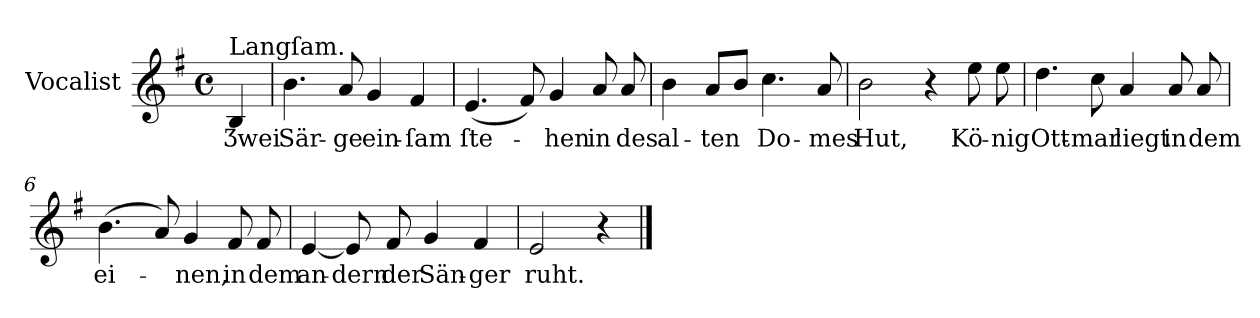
**kern	**text
*part1	*part1
*staff1	*staff1
*I"Vocalist	*
*clefG2	*
*k[f#]	*
*e:	*
*M4/4	*
*met(c)	*
=	=
!LO:TX:a:t=Langſam.	!
4B	Ʒwei
=1	=1
4.b	Sär-
8a	-ge
4g	ein-
4f#	-ſam
=2	=2
(4.e	ſte-
8f#)	.
4g	-hen
8a	in
8a	des
=3	=3
4b	al-
8aL	-ten
8bJ	.
4.cc	Do-
8a	-mes
=4	=4
2b	Hut,
4r	.
8ee	Kö-
8ee	-nig
=5	=5
4.dd	Ott-
8cc	-mar
4a	liegt
8a	in
8a	dem
=6	=6
(<4.b	ei-
8a)	.
4g	-nen,
8f#	in
8f#	dem
=7	=7
[4e	an-
8e]	-dern
8f#	der
4g	Sän-
4f#	-ger
=8	=8
2e	ruht.
4r	.
==	==
*-	*-
